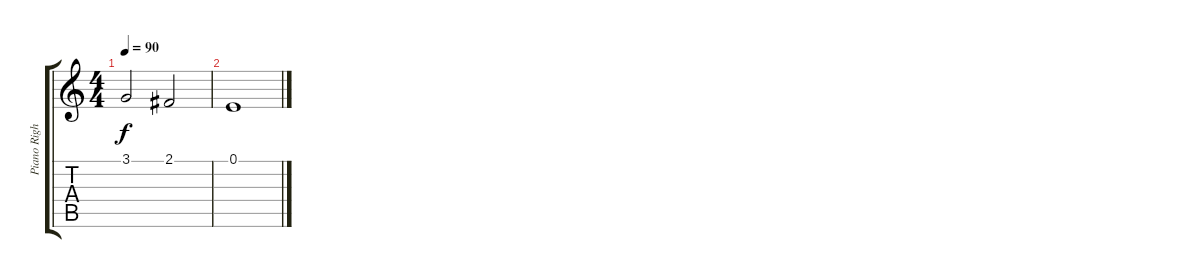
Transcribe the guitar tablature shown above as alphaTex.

\track ("Piano Right" "Piano Righ") {instrument acousticgrandpiano}
\staff {score tabs}
\tuning (E4 B3 G3 D3 A2 E2) {hide}
\ts (4 4)
\tempo 90
\clef g2
\ks c
3.1.2{dy f} 2.1.2 |
0.1.1
